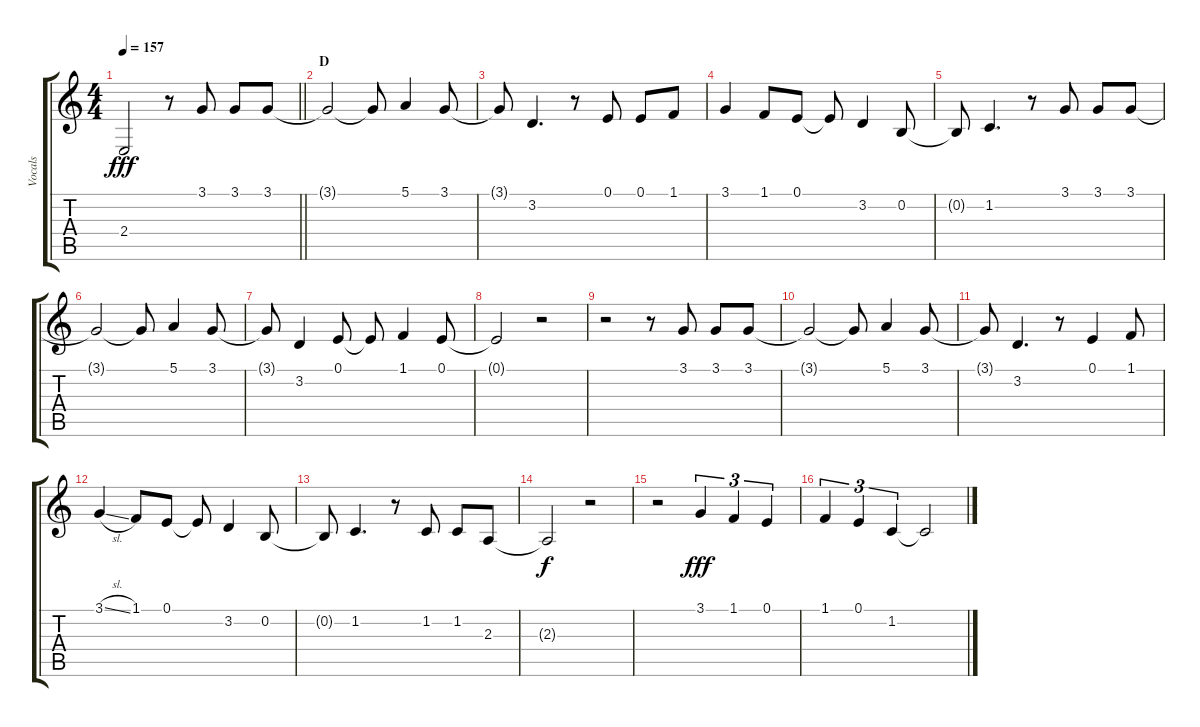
\track ("Vocals" "Vocals") {instrument voiceoohs}
\staff {score tabs}
\tuning (E4 B3 G3 D3 A2 E2) {hide}
\ts (4 4)
\tempo 157
\clef g2
\barLineRight lightlight
\ks c
2.4{t}.2{dy fff} r.8 3.1.8 3.1.8 3.1.8 |
\section ("" "D")
3.1{t}.2 3.1{t}.8 5.1.4 3.1.8 |
3.1{t}.8 3.2.4{d} r.8 0.1.8 0.1.8 1.1.8 |
3.1.4 1.1.8 0.1.8 0.1{t}.8 3.2.4 0.2.8 |
0.2{t}.8 1.2.4{d} r.8 3.1.8 3.1.8 3.1.8 |
3.1{t}.2 3.1{t}.8 5.1.4 3.1.8 |
3.1{t}.8 3.2.4 0.1.8 0.1{t}.8 1.1.4 0.1.8 |
0.1{t}.2 r.2 |
r.2 r.8 3.1.8 3.1.8 3.1.8 |
3.1{t}.2 3.1{t}.8 5.1.4 3.1.8 |
3.1{t}.8 3.2.4{d} r.8 0.1.4 1.1.8 |
3.1{sl}.4 1.1.8 0.1.8 0.1{t}.8 3.2.4 0.2.8 |
0.2{t}.8 1.2.4{d} r.8 1.2.8 1.2.8 2.3.8 |
2.3{t}.2{dy f} r.2 |
r.2 3.1.4{tu (3 2) dy fff} 1.1.4{tu (3 2)} 0.1.4{tu (3 2)} |
1.1.4{tu (3 2)} 0.1.4{tu (3 2)} 1.2.4{tu (3 2)} 1.2{t}.2
